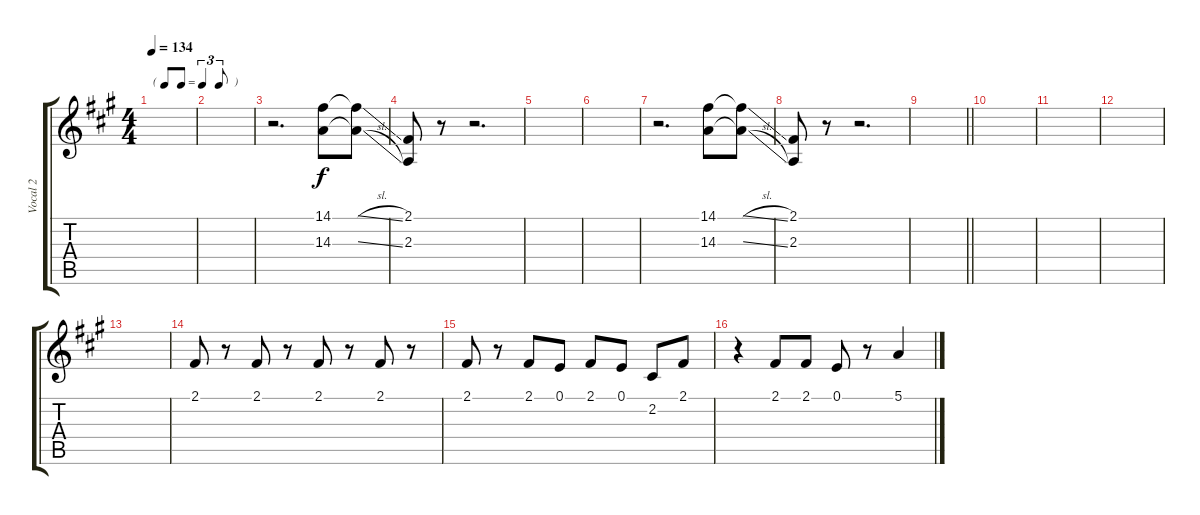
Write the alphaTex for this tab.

\track ("Vocal 2" "Vocal 2") {instrument sopranosax}
\staff {score tabs}
\tuning (E4 B3 G3 D3 A2 E2) {hide}
\ts (4 4)
\tf triplet8th
\tempo 134
\clef g2
\ks f#minor
|
|
r.2{d} (14.1 14.3).8 (14.1{sl t} 14.3{sl t}).8{volume 2} |
(2.1 2.3).8 r.8 r.2{d} |
|
|
r.2{d volume 11} (14.1 14.3).8 (14.1{sl t} 14.3{sl t}).8{volume 2} |
(2.1 2.3).8 r.8 r.2{d} |
\barLineRight lightlight
|
|
|
|
|
2.1.8{volume 11} r.8 2.1.8 r.8 2.1.8 r.8 2.1.8 r.8 |
2.1.8 r.8 2.1.8 0.1.8 2.1.8 0.1.8 2.2.8 2.1.8 |
r.4 2.1.8 2.1.8 0.1.8 r.8 5.1.4
